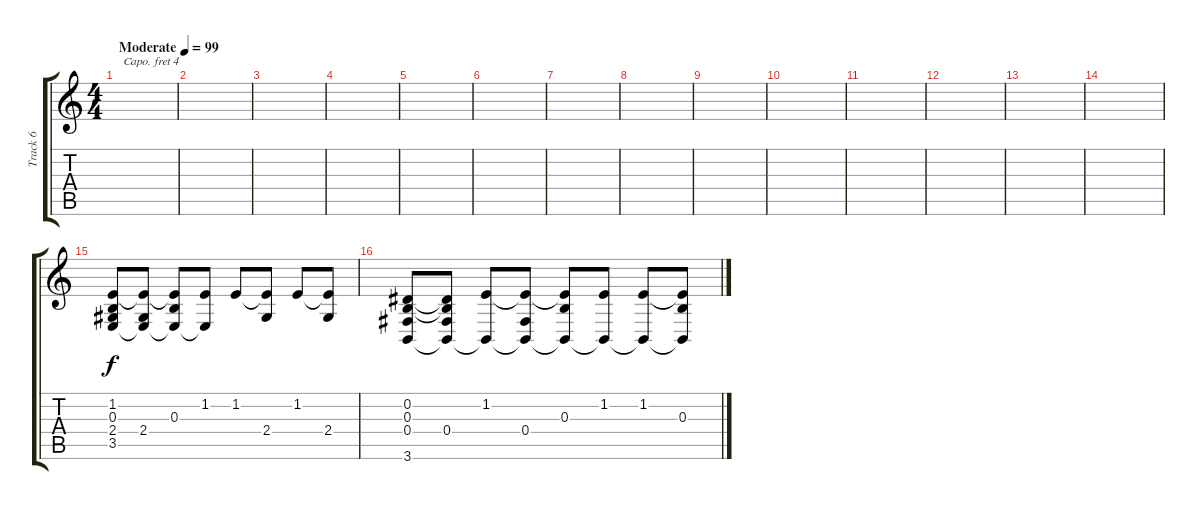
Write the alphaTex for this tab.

\track ("Track 6" "Track 6") {instrument brightacousticpiano}
\staff {score tabs}
\capo 4
\tuning (E4 B3 G3 D3 A2 E2) {hide}
\ts (4 4)
\tempo (99 "Moderate")
\clef g2
\ks c
|
|
|
|
|
|
|
|
|
|
|
|
|
|
(1.2 0.3 2.4 3.5).8 (1.2{t} 2.4 3.5{t}).8 (1.2{t} 0.3 3.5{t}).8 (1.2 3.5{t}).8 1.2.8 (1.2{t} 2.4).8 1.2.8 (1.2{t} 2.4).8 |
(0.2 0.3 0.4 3.6).8 (0.2{t} 0.3{t} 0.4 3.6{t}).8 (1.2 3.6{t}).8 (1.2{t} 0.4 3.6{t}).8 (1.2{t} 0.3 3.6{t}).8 (1.2 3.6{t}).8 (1.2 3.6{t}).8 (1.2{t} 0.3 3.6{t}).8
